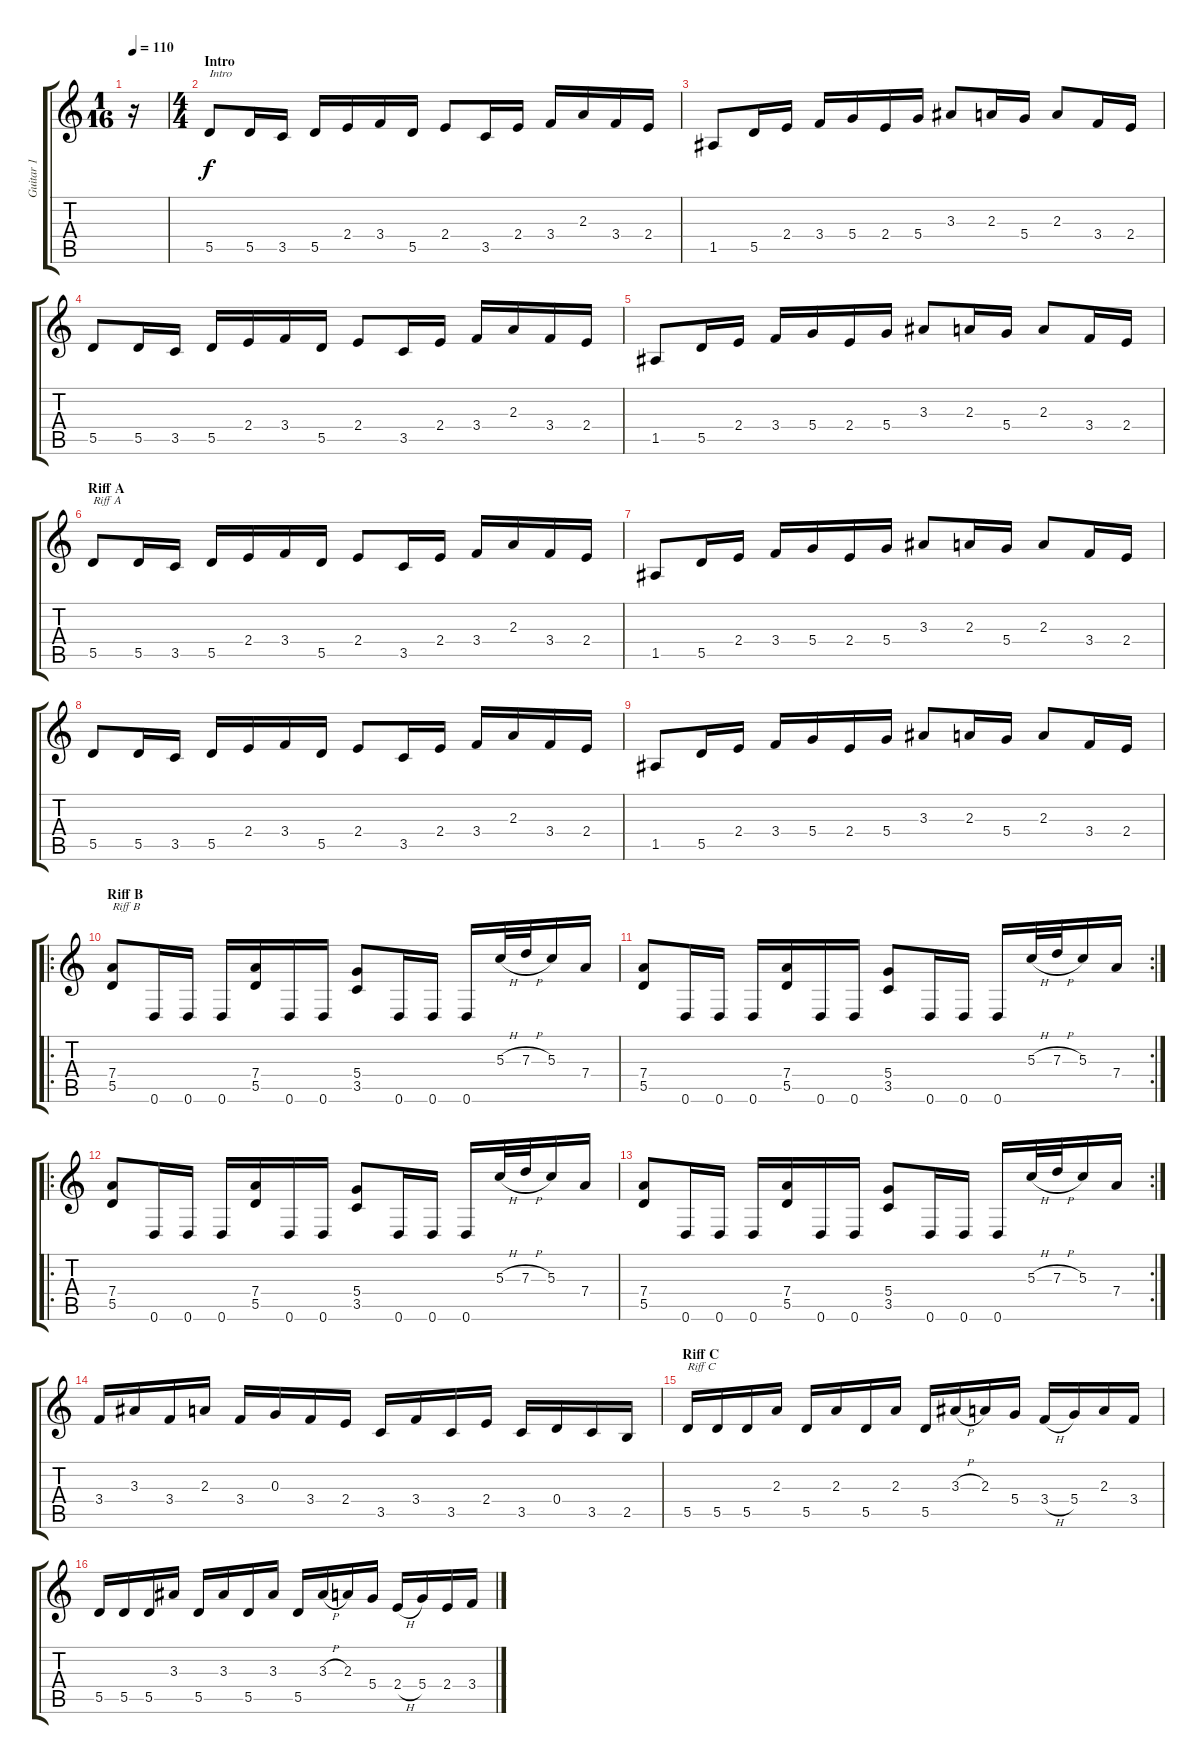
\track ("Guitar 1" "Guitar 1") {instrument distortionguitar}
\staff {score tabs}
\tuning (E4 B3 G3 D3 A2 D2) {hide}
\ts (1 16)
\tempo 110
\clef g2
\ks c
r.16{dy f instrument distortionguitar} |
\ts (4 4)
\section ("" "Intro")
5.5.8{txt "Intro"} 5.5.16 3.5.16 5.5.16 2.4.16 3.4.16 5.5.16 2.4.8 3.5.16 2.4.16 3.4.16 2.3.16 3.4.16 2.4.16 |
1.5.8 5.5.16 2.4.16 3.4.16 5.4.16 2.4.16 5.4.16 3.3.8 2.3.16 5.4.16 2.3.8 3.4.16 2.4.16 |
5.5.8 5.5.16 3.5.16 5.5.16 2.4.16 3.4.16 5.5.16 2.4.8 3.5.16 2.4.16 3.4.16 2.3.16 3.4.16 2.4.16 |
1.5.8 5.5.16 2.4.16 3.4.16 5.4.16 2.4.16 5.4.16 3.3.8 2.3.16 5.4.16 2.3.8 3.4.16 2.4.16 |
\section ("" "Riff A")
5.5.8{txt "Riff A"} 5.5.16 3.5.16 5.5.16 2.4.16 3.4.16 5.5.16 2.4.8 3.5.16 2.4.16 3.4.16 2.3.16 3.4.16 2.4.16 |
1.5.8 5.5.16 2.4.16 3.4.16 5.4.16 2.4.16 5.4.16 3.3.8 2.3.16 5.4.16 2.3.8 3.4.16 2.4.16 |
5.5.8 5.5.16 3.5.16 5.5.16 2.4.16 3.4.16 5.5.16 2.4.8 3.5.16 2.4.16 3.4.16 2.3.16 3.4.16 2.4.16 |
1.5.8 5.5.16 2.4.16 3.4.16 5.4.16 2.4.16 5.4.16 3.3.8 2.3.16 5.4.16 2.3.8 3.4.16 2.4.16 |
\ro
\section ("" "Riff B")
(7.4 5.5).8{txt "Riff B"} 0.6.16 0.6.16 0.6.16 (7.4 5.5).16 0.6.16 0.6.16 (5.4 3.5).8 0.6.16 0.6.16 0.6.16 5.3{h}.32 7.3{h}.32 5.3.16 7.4.16 |
\rc 2
(7.4 5.5).8 0.6.16 0.6.16 0.6.16 (7.4 5.5).16 0.6.16 0.6.16 (5.4 3.5).8 0.6.16 0.6.16 0.6.16 5.3{h}.32 7.3{h}.32 5.3.16 7.4.16 |
\ro
(7.4 5.5).8 0.6.16 0.6.16 0.6.16 (7.4 5.5).16 0.6.16 0.6.16 (5.4 3.5).8 0.6.16 0.6.16 0.6.16 5.3{h}.32 7.3{h}.32 5.3.16 7.4.16 |
\rc 2
(7.4 5.5).8 0.6.16 0.6.16 0.6.16 (7.4 5.5).16 0.6.16 0.6.16 (5.4 3.5).8 0.6.16 0.6.16 0.6.16 5.3{h}.32 7.3{h}.32 5.3.16 7.4.16 |
3.4.16 3.3.16 3.4.16 2.3.16 3.4.16 0.3.16 3.4.16 2.4.16 3.5.16 3.4.16 3.5.16 2.4.16 3.5.16 0.4.16 3.5.16 2.5.16 |
\section ("" "Riff C")
5.5.16{txt "Riff C"} 5.5.16 5.5.16 2.3.16 5.5.16 2.3.16 5.5.16 2.3.16 5.5.16 3.3{h}.16 2.3.16 5.4.16 3.4{h}.16 5.4.16 2.3.16 3.4.16 |
5.5.16 5.5.16 5.5.16 3.3.16 5.5.16 3.3.16 5.5.16 3.3.16 5.5.16 3.3{h}.16 2.3.16 5.4.16 2.4{h}.16 5.4.16 2.4.16 3.4.16
